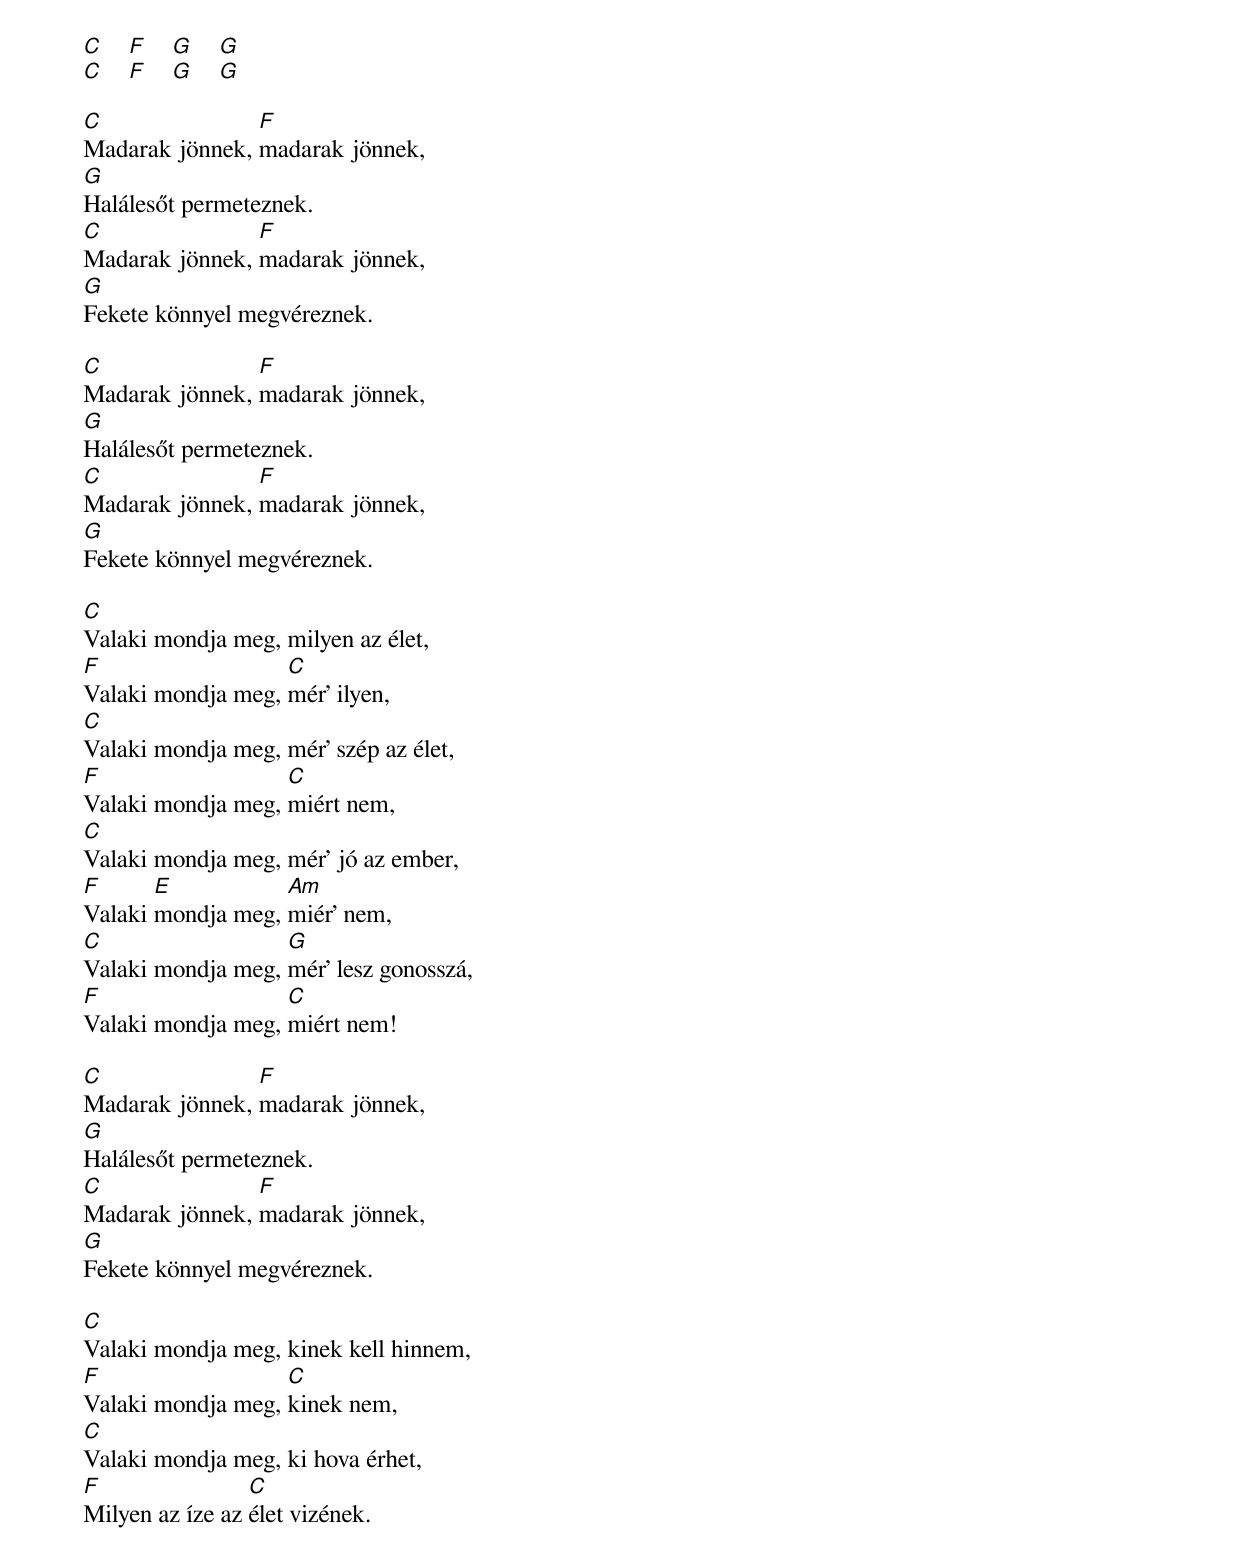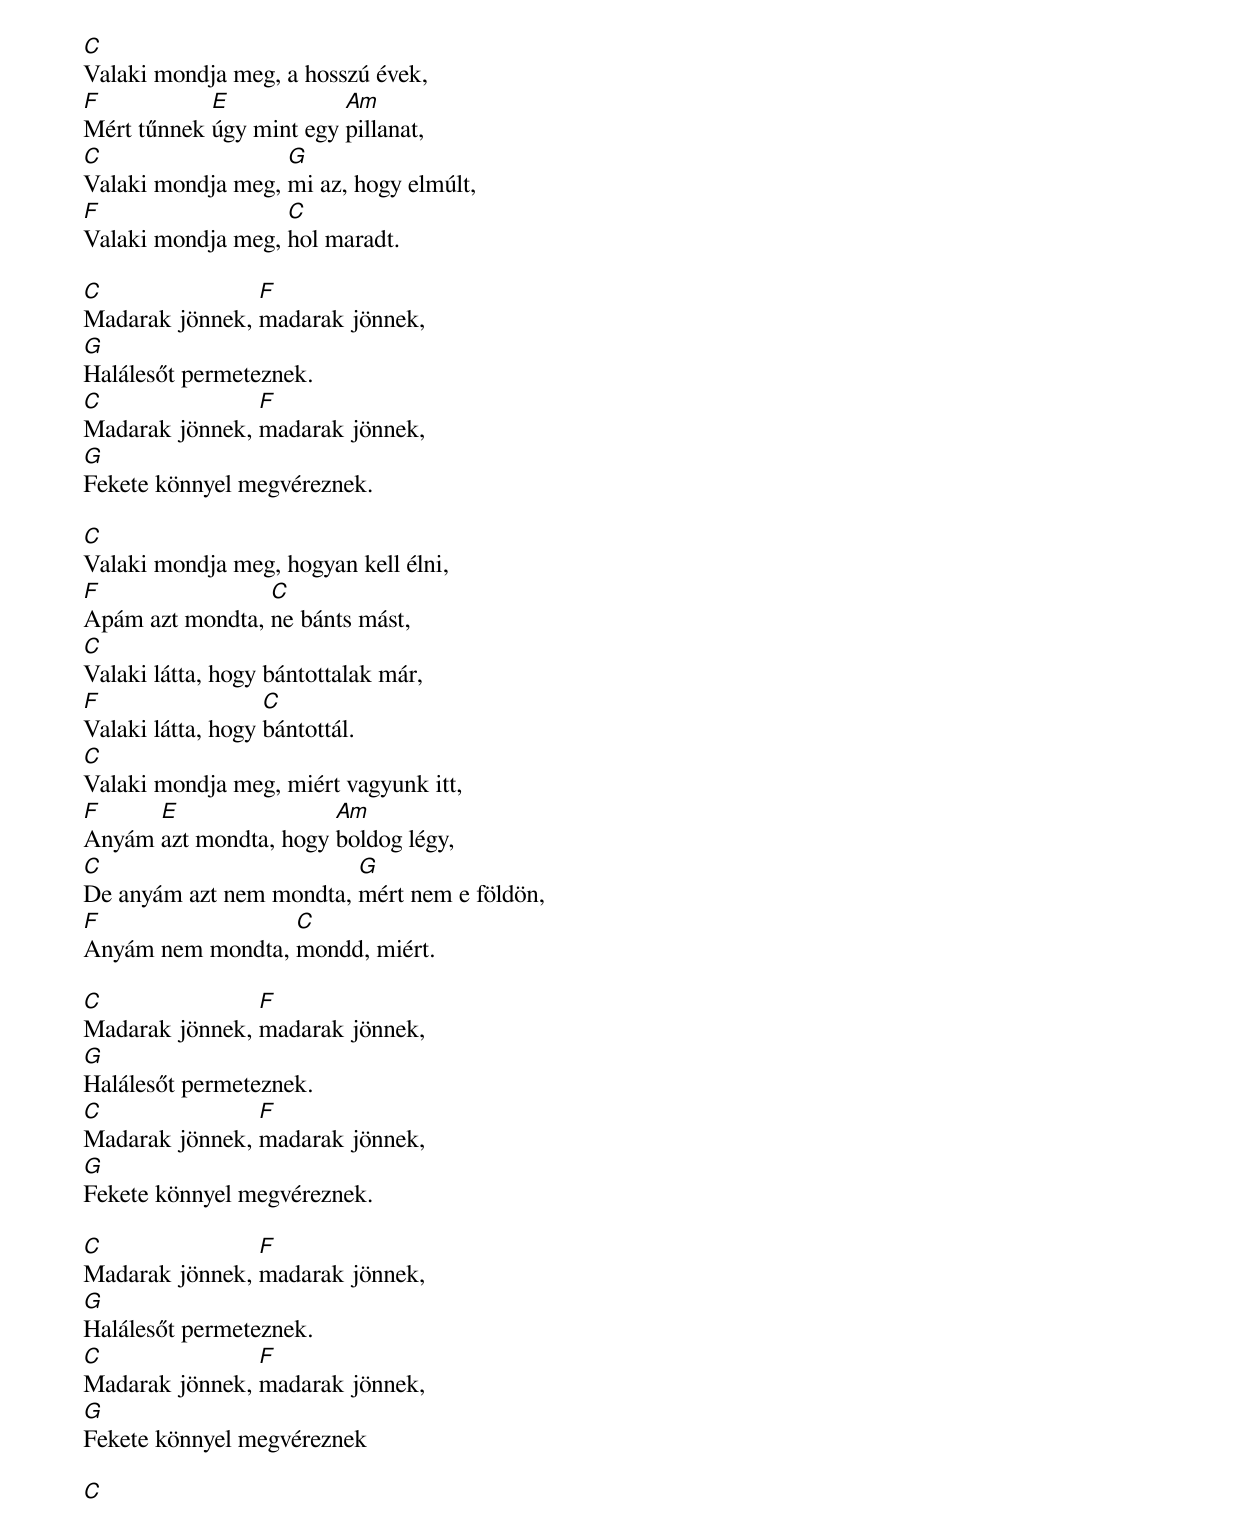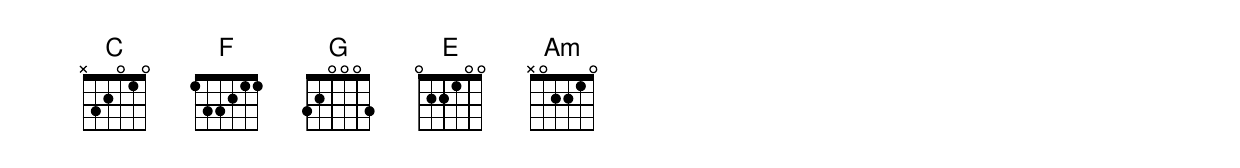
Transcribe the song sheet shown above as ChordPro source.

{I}
[C]    [F]    [G]    [G]
[C]    [F]    [G]    [G]

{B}
[C]Madarak jönnek, [F]madarak jönnek,
[G]Halálesőt permeteznek.
[C]Madarak jönnek, [F]madarak jönnek,
[G]Fekete könnyel megvéreznek.

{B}
[C]Madarak jönnek, [F]madarak jönnek,
[G]Halálesőt permeteznek.
[C]Madarak jönnek, [F]madarak jönnek,
[G]Fekete könnyel megvéreznek.

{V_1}
[C]Valaki mondja meg, milyen az élet,
[F]Valaki mondja meg, [C]mér' ilyen,
[C]Valaki mondja meg, mér' szép az élet,
[F]Valaki mondja meg, [C]miért nem,
[C]Valaki mondja meg, mér' jó az ember,
[F]Valaki [E]mondja meg, [Am]miér' nem,
[C]Valaki mondja meg, [G]mér' lesz gonosszá,
[F]Valaki mondja meg, [C]miért nem!

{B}
[C]Madarak jönnek, [F]madarak jönnek,
[G]Halálesőt permeteznek.
[C]Madarak jönnek, [F]madarak jönnek,
[G]Fekete könnyel megvéreznek.

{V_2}
[C]Valaki mondja meg, kinek kell hinnem,
[F]Valaki mondja meg, [C]kinek nem,
[C]Valaki mondja meg, ki hova érhet,
[F]Milyen az íze az [C]élet vizének.
[C]Valaki mondja meg, a hosszú évek,
[F]Mért tűnnek [E]úgy mint egy [Am]pillanat,
[C]Valaki mondja meg, [G]mi az, hogy elmúlt,
[F]Valaki mondja meg, [C]hol maradt.

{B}
[C]Madarak jönnek, [F]madarak jönnek,
[G]Halálesőt permeteznek.
[C]Madarak jönnek, [F]madarak jönnek,
[G]Fekete könnyel megvéreznek.

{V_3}
[C]Valaki mondja meg, hogyan kell élni,
[F]Apám azt mondta, [C]ne bánts mást,
[C]Valaki látta, hogy bántottalak már,
[F]Valaki látta, hogy [C]bántottál.
[C]Valaki mondja meg, miért vagyunk itt,
[F]Anyám [E]azt mondta, hogy [Am]boldog légy,
[C]De anyám azt nem mondta, [G]mért nem e földön,
[F]Anyám nem mondta, [C]mondd, miért.

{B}
[C]Madarak jönnek, [F]madarak jönnek,
[G]Halálesőt permeteznek.
[C]Madarak jönnek, [F]madarak jönnek,
[G]Fekete könnyel megvéreznek.

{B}
[C]Madarak jönnek, [F]madarak jönnek,
[G]Halálesőt permeteznek.
[C]Madarak jönnek, [F]madarak jönnek,
[G]Fekete könnyel megvéreznek

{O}
[C]
